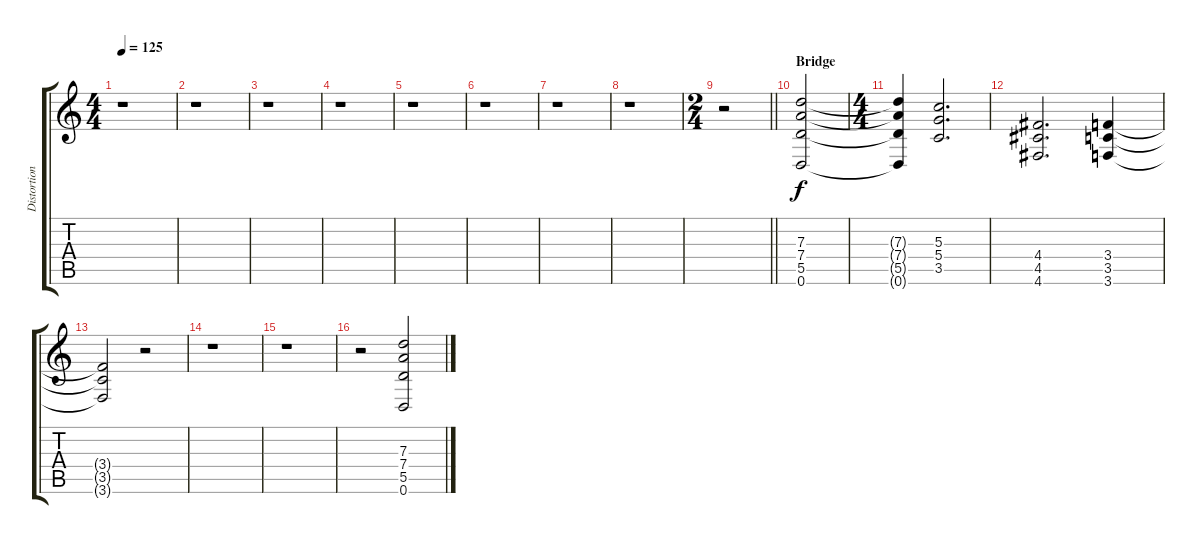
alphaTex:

\track ("Distortion Guitar" "Distortion") {instrument distortionguitar}
\staff {score tabs}
\tuning (E4 B3 G3 D3 A2 D2) {hide}
\ts (4 4)
\tempo 125
\clef g2
\ks c
r.1{dy f} |
r.1 |
r.1 |
r.1 |
r.1 |
r.1 |
r.1 |
r.1 |
\ts (2 4)
\barLineRight lightlight
r.2 |
\section ("" "Bridge")
(7.3 7.4 5.5 0.6).2 |
\ts (4 4)
(7.3{t} 7.4{t} 5.5{t} 0.6{t}).4 (5.3 5.4 3.5).2{d} |
(4.4 4.5 4.6).2{d} (3.4 3.5 3.6).4 |
(3.4{t} 3.5{t} 3.6{t}).2 r.2 |
r.1 |
r.1 |
r.2 (7.3 7.4 5.5 0.6).2
